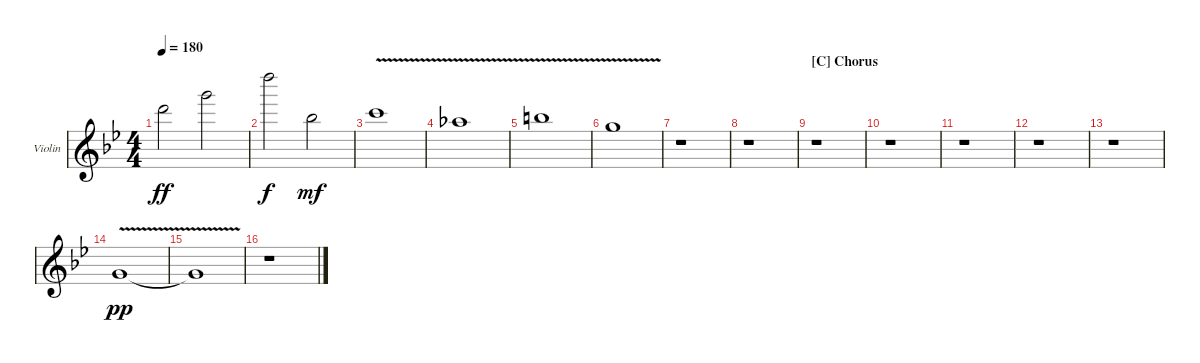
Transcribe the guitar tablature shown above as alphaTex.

\defaultSystemsLayout 4
\bracketExtendMode groupsimilarinstruments
\firstSystemTrackNameOrientation horizontal
\otherSystemsTrackNameOrientation horizontal
\track ("Violin" "Violin") {instrument violin}
\staff {score}
\tuning (E5 A4 D4 G3)
\ts (4 4)
\tempo 180
\clef g2
\scale
0.333333
\ks bb
10.1.2{dy ff} 15.1.2 |
\scale
0.333333 22.1.2{dy f} 20.3.2{dy mf} |
\scale
0.333333 22.3{v}.1 |
\scale
0.333333 18.3{v}.1 |
\scale
0.333333 14.2{v}.1 |
\scale
0.333333 17.3{v}.1 |
\scale
0.333333 r.1 |
\scale
0.333333 r.1 |
\section ("C" "Chorus")
\scale
0.333333 r.1 |
\scale
0.333333 r.1 |
\scale
0.333333 r.1 |
\scale
0.333333 r.1 |
\scale
0.333333 r.1 |
\scale
0.333333 5.3{v}.1{dy pp} |
\scale
0.333333 5.3{v t}.1 |
\scale
0.333333 r.1
